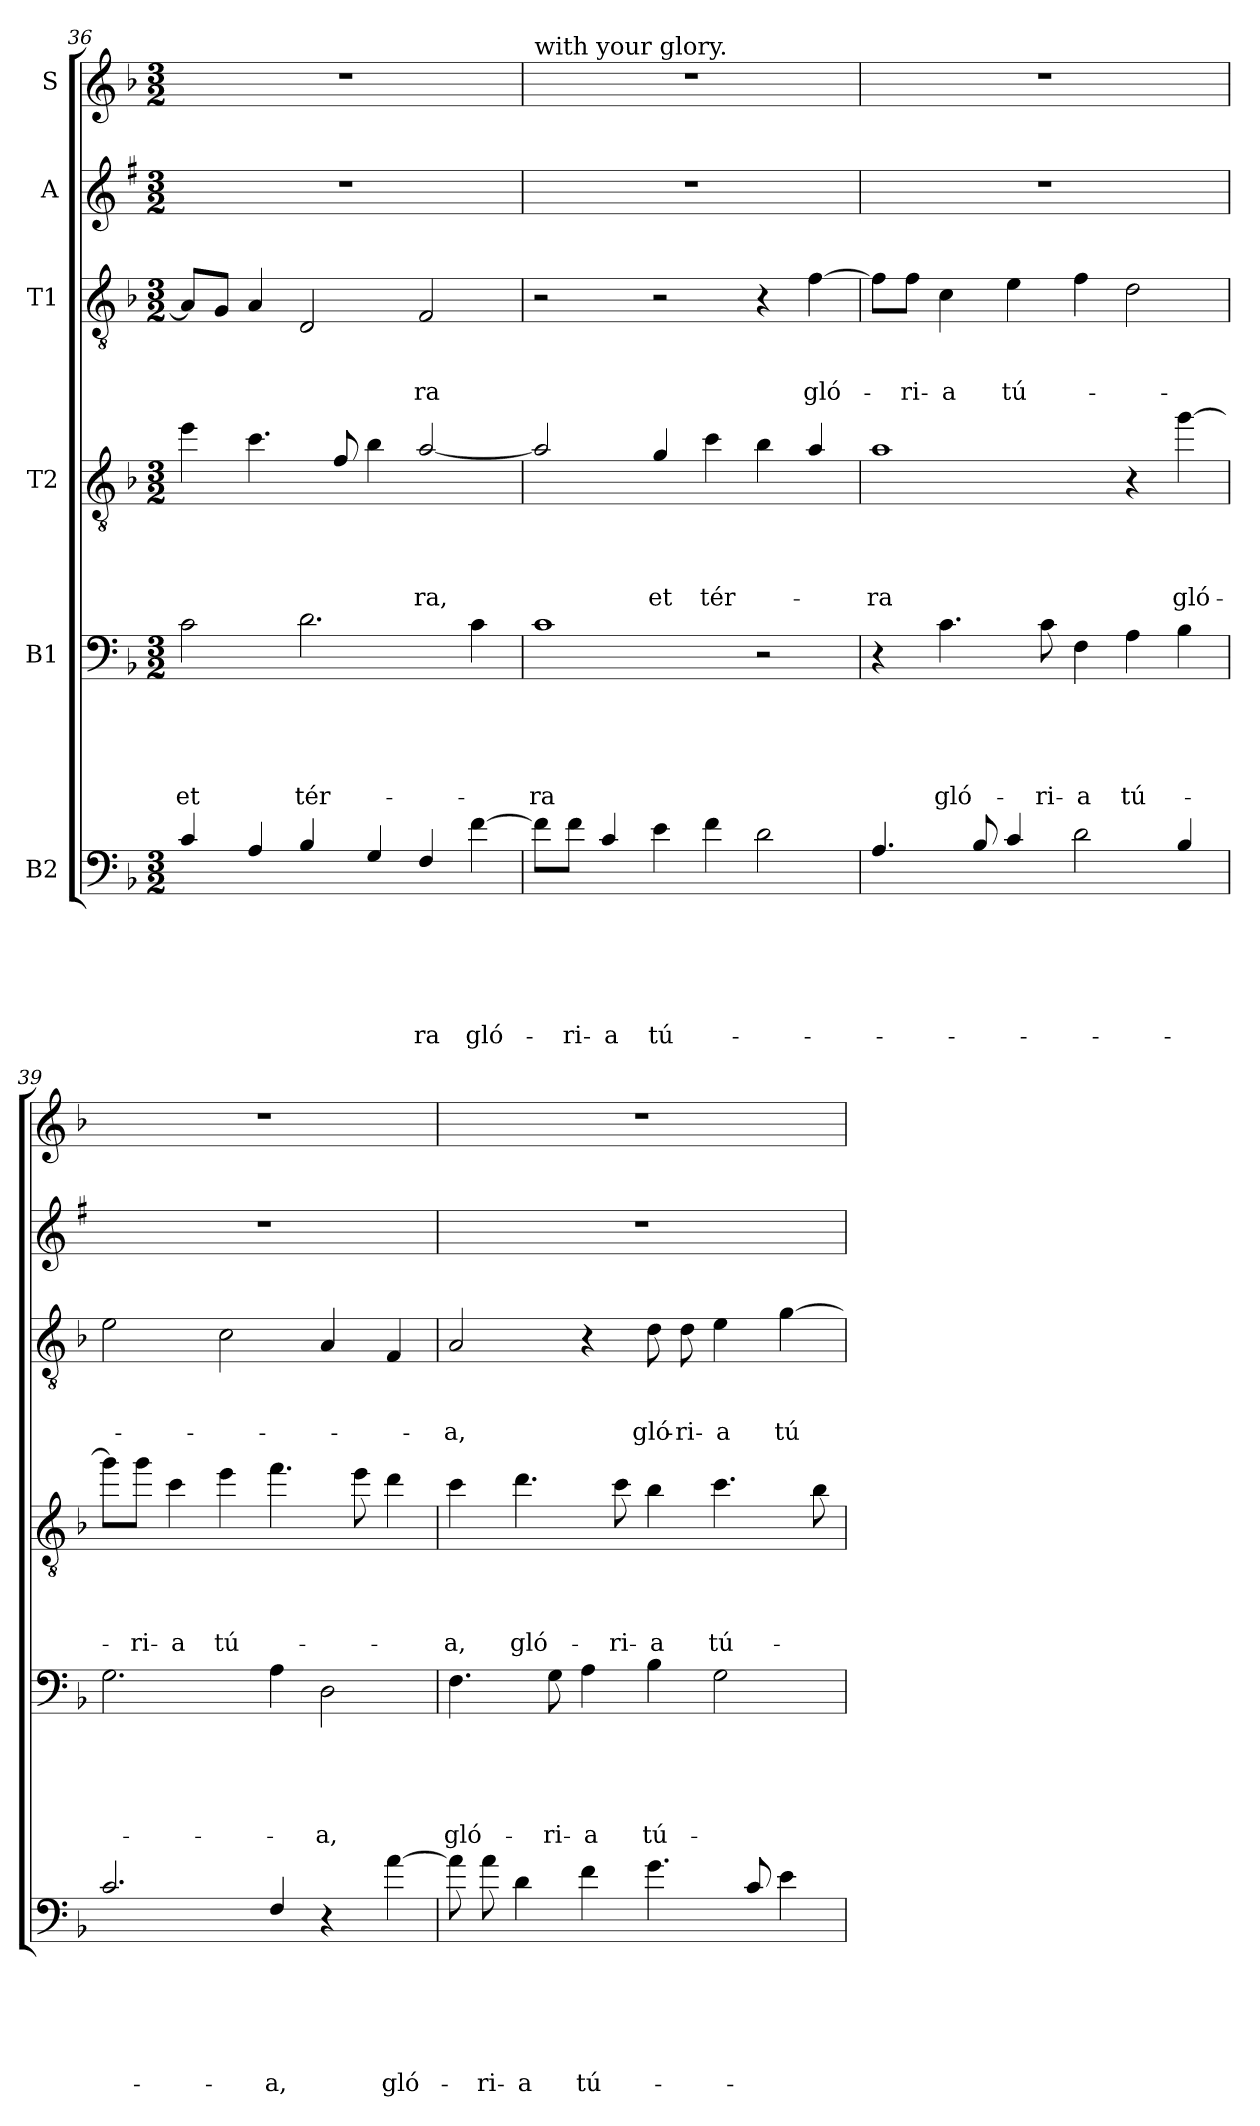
**kern	**text	**text	**text	**text	**text	**text	**kern	**text	**text	**text	**text	**text	**kern	**text	**text	**text	**text	**kern	**text	**text	**text	**kern	**kern
*part6	*part6	*part6	*part6	*part6	*part6	*part6	*part5	*part5	*part5	*part5	*part5	*part5	*part4	*part4	*part4	*part4	*part4	*part3	*part3	*part3	*part3	*part2	*part1
*staff6	*staff6	*staff6	*staff6	*staff6	*staff6	*staff6	*staff5	*staff5	*staff5	*staff5	*staff5	*staff5	*staff4	*staff4	*staff4	*staff4	*staff4	*staff3	*staff3	*staff3	*staff3	*staff2	*staff1
*I"B2	*	*	*	*	*	*	*I"B1	*	*	*	*	*	*I"T2	*	*	*	*	*I"T1	*	*	*	*I"A	*I"S
*clefF4	*	*	*	*	*	*	*clefF4	*	*	*	*	*	*clefGv2	*	*	*	*	*clefGv2	*	*	*	*clefG2	*clefG2
*ITrd7c12	*	*	*	*	*	*	*	*	*	*	*	*	*ITrd8c14	*	*	*	*	*	*	*	*	*ITrd1c2	*
*k[b-]	*	*	*	*	*	*	*k[b-]	*	*	*	*	*	*k[b-]	*	*	*	*	*k[b-]	*	*	*	*k[b-]	*k[b-]
*F:	*	*	*	*	*	*	*F:	*	*	*	*	*	*F:	*	*	*	*	*F:	*	*	*	*F:	*F:
*M3/2	*	*	*	*	*	*	*M3/2	*	*	*	*	*	*M3/2	*	*	*	*	*M3/2	*	*	*	*M3/2	*M3/2
=36	=36	=36	=36	=36	=36	=36	=36	=36	=36	=36	=36	=36	=36	=36	=36	=36	=36	=36	=36	=36	=36	=36	=36
!	!	!	!	!	!	!	!	!	!	!	!	!LO:LY:b	!	!	!	!	!	!	!	!	!	!	!
4C/	.	.	.	.	.	.	2c\	.	.	.	.	et	4e\	.	.	.	.	8A/L]	.	.	.	1.r	1.r
.	.	.	.	.	.	.	.	.	.	.	.	.	.	.	.	.	.	8G/J	.	.	.	.	.
4AA/	.	.	.	.	.	.	.	.	.	.	.	.	4.c\	.	.	.	.	4A/	.	.	.	.	.
!	!	!	!	!	!	!	!	!	!	!	!	!LO:LY:b	!	!	!	!	!	!	!	!	!	!	!
4BB-/	.	.	.	.	.	.	2.d\	.	.	.	.	tér-	.	.	.	.	.	2D/	.	.	.	.	.
.	.	.	.	.	.	.	.	.	.	.	.	.	8F/	.	.	.	.	.	.	.	.	.	.
4GG/	.	.	.	.	.	.	.	.	.	.	.	.	4B-\	.	.	.	.	.	.	.	.	.	.
!	!	!	!	!	!	!LO:LY:b	!	!	!	!	!	!	!	!	!	!	!LO:LY:b	!	!	!	!LO:LY:b	!	!
4FF/	.	.	.	.	.	-ra	.	.	.	.	.	.	[2A/	.	.	.	-ra,	2F/	.	.	-ra	.	.
!	!	!	!	!	!	!LO:LY:b	!	!	!	!	!	!	!	!	!	!	!	!	!	!	!	!	!
[4F\	.	.	.	.	.	gló-	4c\	.	.	.	.	.	.	.	.	.	.	.	.	.	.	.	.
=37	=37	=37	=37	=37	=37	=37	=37	=37	=37	=37	=37	=37	=37	=37	=37	=37	=37	=37	=37	=37	=37	=37	=37
!	!	!	!	!	!	!	!	!	!	!	!	!	!	!	!	!	!	!	!	!	!	!	!LO:TX:a:t=with your glory.
!	!	!	!	!	!	!	!	!	!	!	!	!LO:LY:b	!	!	!	!	!	!	!	!	!	!	!
8F\L]	.	.	.	.	.	.	1c	.	.	.	.	-ra	2A/]	.	.	.	.	2r	.	.	.	1.r	1.r
!	!	!	!	!	!	!LO:LY:b	!	!	!	!	!	!	!	!	!	!	!	!	!	!	!	!	!
8F\J	.	.	.	.	.	-ri-	.	.	.	.	.	.	.	.	.	.	.	.	.	.	.	.	.
!	!	!	!	!	!	!LO:LY:b	!	!	!	!	!	!	!	!	!	!	!	!	!	!	!	!	!
4C/	.	.	.	.	.	-a	.	.	.	.	.	.	.	.	.	.	.	.	.	.	.	.	.
!	!	!	!	!	!	!LO:LY:b	!	!	!	!	!	!	!	!	!	!	!LO:LY:b	!	!	!	!	!	!
4E\	.	.	.	.	.	tú-	.	.	.	.	.	.	4G/	.	.	.	et	2r	.	.	.	.	.
!	!	!	!	!	!	!	!	!	!	!	!	!	!	!	!	!	!LO:LY:b	!	!	!	!	!	!
4F\	.	.	.	.	.	.	.	.	.	.	.	.	4c\	.	.	.	tér-	.	.	.	.	.	.
2D\	.	.	.	.	.	.	2r	.	.	.	.	.	4B-\	.	.	.	.	4r	.	.	.	.	.
!	!	!	!	!	!	!	!	!	!	!	!	!	!	!	!	!	!	!	!	!	!LO:LY:b	!	!
.	.	.	.	.	.	.	.	.	.	.	.	.	4A/	.	.	.	.	[4f\	.	.	gló-	.	.
=38	=38	=38	=38	=38	=38	=38	=38	=38	=38	=38	=38	=38	=38	=38	=38	=38	=38	=38	=38	=38	=38	=38	=38
!	!	!	!	!	!	!	!	!	!	!	!	!	!	!	!	!	!LO:LY:b	!	!	!	!	!	!
4.AA/	.	.	.	.	.	.	4r	.	.	.	.	.	1A	.	.	.	-ra	8f\L]	.	.	.	1.r	1.r
!	!	!	!	!	!	!	!	!	!	!	!	!	!	!	!	!	!	!	!	!	!LO:LY:b	!	!
.	.	.	.	.	.	.	.	.	.	.	.	.	.	.	.	.	.	8f\J	.	.	-ri-	.	.
!	!	!	!	!	!	!	!	!	!	!	!	!LO:LY:b	!	!	!	!	!	!	!	!	!LO:LY:b	!	!
.	.	.	.	.	.	.	4.c\	.	.	.	.	gló-	.	.	.	.	.	4c\	.	.	-a	.	.
8BB-/	.	.	.	.	.	.	.	.	.	.	.	.	.	.	.	.	.	.	.	.	.	.	.
!	!	!	!	!	!	!	!	!	!	!	!	!	!	!	!	!	!	!	!	!	!LO:LY:b	!	!
4C/	.	.	.	.	.	.	.	.	.	.	.	.	.	.	.	.	.	4e\	.	.	tú-	.	.
!	!	!	!	!	!	!	!	!	!	!	!	!LO:LY:b	!	!	!	!	!	!	!	!	!	!	!
.	.	.	.	.	.	.	8c\	.	.	.	.	-ri-	.	.	.	.	.	.	.	.	.	.	.
!	!	!	!	!	!	!	!	!	!	!	!	!LO:LY:b	!	!	!	!	!	!	!	!	!	!	!
2D\	.	.	.	.	.	.	4F\	.	.	.	.	-a	.	.	.	.	.	4f\	.	.	.	.	.
!	!	!	!	!	!	!	!	!	!	!	!	!LO:LY:b	!	!	!	!	!	!	!	!	!	!	!
.	.	.	.	.	.	.	4A\	.	.	.	.	tú-	4r	.	.	.	.	2d\	.	.	.	.	.
!	!	!	!	!	!	!	!	!	!	!	!	!	!	!	!	!	!LO:LY:b	!	!	!	!	!	!
4BB-/	.	.	.	.	.	.	4B-\	.	.	.	.	.	[4g\	.	.	.	gló-	.	.	.	.	.	.
!!LO:PB:g=z
=39	=39	=39	=39	=39	=39	=39	=39	=39	=39	=39	=39	=39	=39	=39	=39	=39	=39	=39	=39	=39	=39	=39	=39
2.C/	.	.	.	.	.	.	2.G\	.	.	.	.	.	8g\L]	.	.	.	.	2e\	.	.	.	1.r	1.r
!	!	!	!	!	!	!	!	!	!	!	!	!	!	!	!	!	!LO:LY:b	!	!	!	!	!	!
.	.	.	.	.	.	.	.	.	.	.	.	.	8g\J	.	.	.	-ri-	.	.	.	.	.	.
!	!	!	!	!	!	!	!	!	!	!	!	!	!	!	!	!	!LO:LY:b	!	!	!	!	!	!
.	.	.	.	.	.	.	.	.	.	.	.	.	4c\	.	.	.	-a	.	.	.	.	.	.
!	!	!	!	!	!	!	!	!	!	!	!	!	!	!	!	!	!LO:LY:b	!	!	!	!	!	!
.	.	.	.	.	.	.	.	.	.	.	.	.	4e\	.	.	.	tú-	2c\	.	.	.	.	.
!	!	!	!	!	!	!LO:LY:b	!	!	!	!	!	!	!	!	!	!	!	!	!	!	!	!	!
4FF/	.	.	.	.	.	-a,	4A\	.	.	.	.	.	4.f\	.	.	.	.	.	.	.	.	.	.
!	!	!	!	!	!	!	!	!	!	!	!	!LO:LY:b	!	!	!	!	!	!	!	!	!	!	!
4r	.	.	.	.	.	.	2D\	.	.	.	.	-a,	.	.	.	.	.	4A/	.	.	.	.	.
.	.	.	.	.	.	.	.	.	.	.	.	.	8e\	.	.	.	.	.	.	.	.	.	.
!	!	!	!	!	!	!LO:LY:b	!	!	!	!	!	!	!	!	!	!	!	!	!	!	!	!	!
[4A\	.	.	.	.	.	gló-	.	.	.	.	.	.	4d\	.	.	.	.	4F/	.	.	.	.	.
=40	=40	=40	=40	=40	=40	=40	=40	=40	=40	=40	=40	=40	=40	=40	=40	=40	=40	=40	=40	=40	=40	=40	=40
!	!	!	!	!	!	!	!	!	!	!	!	!LO:LY:b	!	!	!	!	!LO:LY:b	!	!	!	!LO:LY:b	!	!
8A\]	.	.	.	.	.	.	4.F\	.	.	.	.	gló-	4c\	.	.	.	-a,	2A/	.	.	-a,	1.r	1.r
!	!	!	!	!	!	!LO:LY:b	!	!	!	!	!	!	!	!	!	!	!	!	!	!	!	!	!
8A\	.	.	.	.	.	-ri-	.	.	.	.	.	.	.	.	.	.	.	.	.	.	.	.	.
!	!	!	!	!	!	!LO:LY:b	!	!	!	!	!	!	!	!	!	!	!LO:LY:b	!	!	!	!	!	!
4D\	.	.	.	.	.	-a	.	.	.	.	.	.	4.d\	.	.	.	gló-	.	.	.	.	.	.
!	!	!	!	!	!	!	!	!	!	!	!	!LO:LY:b	!	!	!	!	!	!	!	!	!	!	!
.	.	.	.	.	.	.	8G\	.	.	.	.	-ri-	.	.	.	.	.	.	.	.	.	.	.
!	!	!	!	!	!	!LO:LY:b	!	!	!	!	!	!LO:LY:b	!	!	!	!	!	!	!	!	!	!	!
4F\	.	.	.	.	.	tú-	4A\	.	.	.	.	-a	.	.	.	.	.	4r	.	.	.	.	.
!	!	!	!	!	!	!	!	!	!	!	!	!	!	!	!	!	!LO:LY:b	!	!	!	!	!	!
.	.	.	.	.	.	.	.	.	.	.	.	.	8c\	.	.	.	-ri-	.	.	.	.	.	.
!	!	!	!	!	!	!	!	!	!	!	!	!LO:LY:b	!	!	!	!	!LO:LY:b	!	!	!	!LO:LY:b	!	!
4.G\	.	.	.	.	.	.	4B-\	.	.	.	.	tú-	4B-\	.	.	.	-a	8d\	.	.	gló-	.	.
!	!	!	!	!	!	!	!	!	!	!	!	!	!	!	!	!	!	!	!	!	!LO:LY:b	!	!
.	.	.	.	.	.	.	.	.	.	.	.	.	.	.	.	.	.	8d\	.	.	-ri-	.	.
!	!	!	!	!	!	!	!	!	!	!	!	!	!	!	!	!	!LO:LY:b	!	!	!	!LO:LY:b	!	!
.	.	.	.	.	.	.	2G\	.	.	.	.	.	4.c\	.	.	.	tú-	4e\	.	.	-a	.	.
8C/	.	.	.	.	.	.	.	.	.	.	.	.	.	.	.	.	.	.	.	.	.	.	.
!	!	!	!	!	!	!	!	!	!	!	!	!	!	!	!	!	!	!	!	!	!LO:LY:b	!	!
4E\	.	.	.	.	.	.	.	.	.	.	.	.	.	.	.	.	.	[4g\	.	.	tú-	.	.
.	.	.	.	.	.	.	.	.	.	.	.	.	8B-\	.	.	.	.	.	.	.	.	.	.
=	=	=	=	=	=	=	=	=	=	=	=	=	=	=	=	=	=	=	=	=	=	=	=
*-	*-	*-	*-	*-	*-	*-	*-	*-	*-	*-	*-	*-	*-	*-	*-	*-	*-	*-	*-	*-	*-	*-	*-
